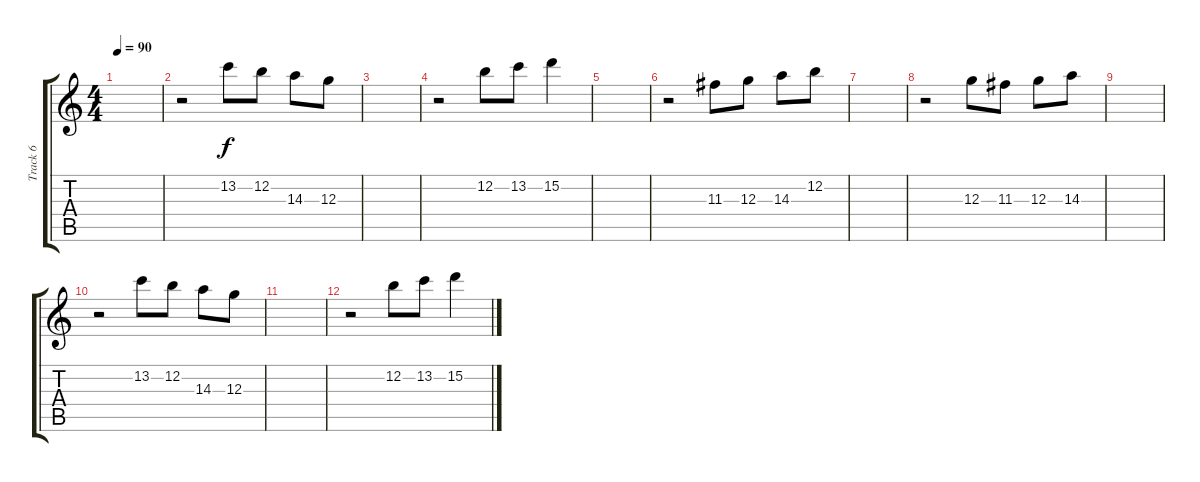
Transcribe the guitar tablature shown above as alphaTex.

\track ("Track 6" "Track 6") {instrument electricguitarclean}
\staff {score tabs}
\tuning (E4 B3 G3 D3 A2 E2) {hide}
\ts (4 4)
\tempo 90
\clef g2
\ks c
|
r.2 13.2.8 12.2.8 14.3.8 12.3.8 |
|
r.2 12.2.8 13.2.8 15.2.4 |
|
r.2 11.3.8 12.3.8 14.3.8 12.2.8 |
|
r.2 12.3.8 11.3.8 12.3.8 14.3.8 |
|
r.2 13.2.8 12.2.8 14.3.8 12.3.8 |
|
r.2 12.2.8 13.2.8 15.2.4
